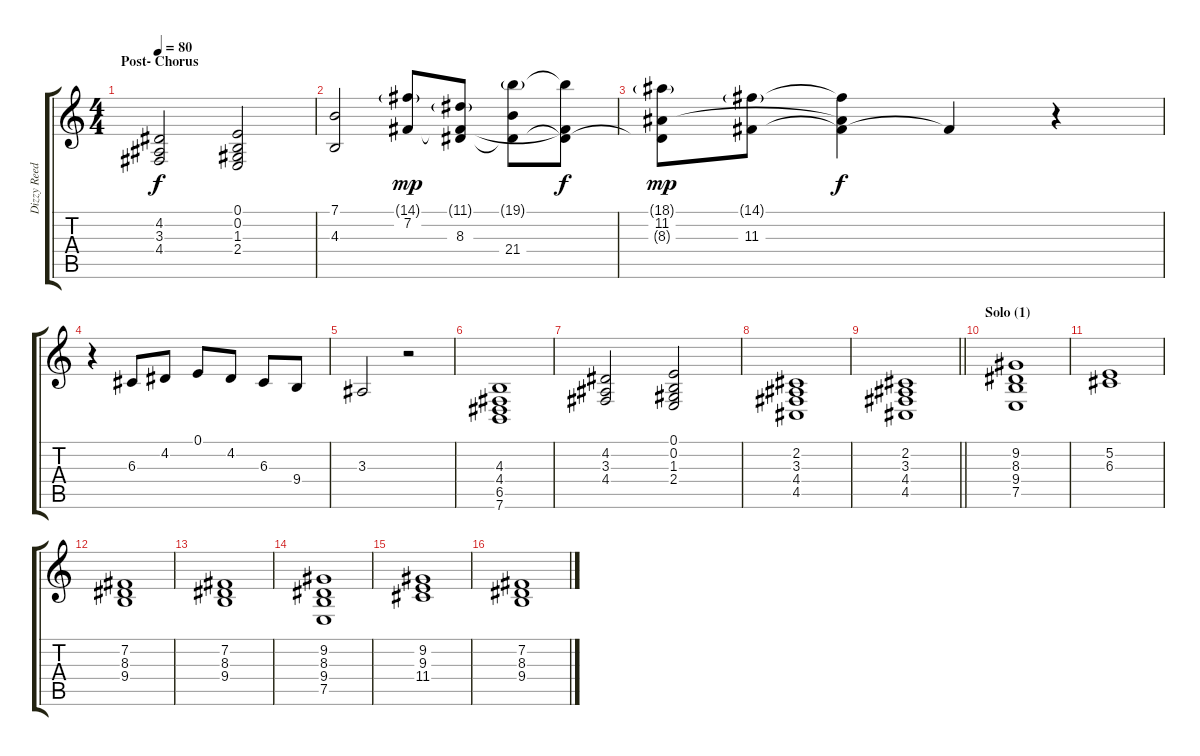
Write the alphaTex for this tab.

\track ("Dizzy Reed" "Dizzy Reed") {instrument stringensemble1}
\staff {score tabs}
\tuning (E4 B3 G3 D3 A2 E2) {hide}
\ts (4 4)
\section ("" "Post- Chorus")
\tempo 80
\clef g2
\ks c
(4.2 3.3 4.4).2{dy f} (0.1 0.2 1.3 2.4).2 |
(7.1 4.3).2 (14.1{g} 7.2).8{dy mp volume 16 instrument stringensemble1} (11.1{g} 7.2{t} 8.3).8 (19.1{g} 8.3{t} 21.4).8 (19.1{t} 7.2{t} 8.3{t}).8{dy f} |
(18.1{g} 11.2 8.3{t}).8{dy mp} (14.1{g} 11.3).8 (14.1{t} 11.2{t} 11.3{t}).4{dy f} 11.3{t}.4 r.4 |
r.4{volume 16 instrument synthstrings1} 6.3.8 4.2.8 0.1.8 4.2.8 6.3.8 9.4.8 |
3.3.2 r.2 |
(4.3 4.4 6.5 7.6).1{volume 10} |
(4.2 3.3 4.4).2 (0.1 0.2 1.3 2.4).2 |
(2.2 3.3 4.4 4.5).1 |
\barLineRight lightlight
(2.2 3.3 4.4 4.5).1 |
\section ("" "Solo (1)")
(9.2 8.3 9.4 7.5).1{volume 10} |
(5.2 6.3).1 |
(7.2 8.3 9.4).1 |
(7.2 8.3 9.4).1 |
(9.2 8.3 9.4 7.5).1 |
(9.2 9.3 11.4).1 |
(7.2 8.3 9.4).1
